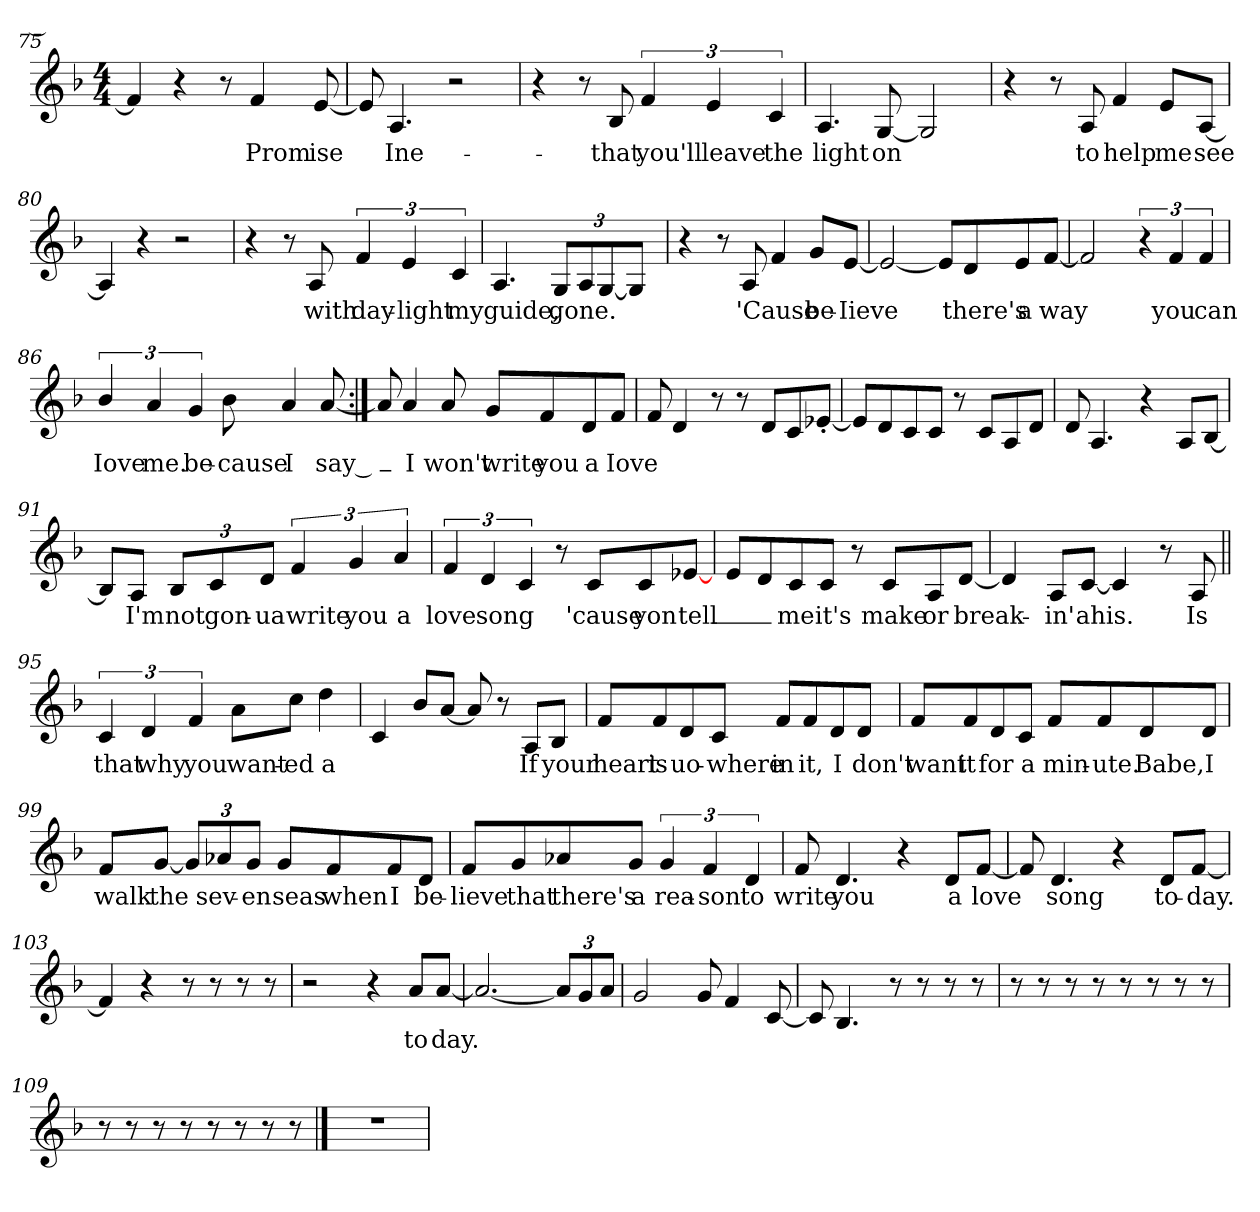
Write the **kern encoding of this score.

**kern	**text
*part1	*part1
*staff1	*staff1
*clefG2	*
*k[b-]	*
*F:	*
*M4/4	*
=75	=75
4f/]	.
4r	.
8r	.
4f/	Prom
[8e/	ise
!!LO:LB:g=z
=76	=76
8e/]	.
4.A/	Ine-
2r	.
=77	=77
4r	.
8r	.
8B-/	that
6f/	you'll
6e/	leave
6c/	the
=78	=78
4.A/	light
[8G/	on
2G/]	.
!!LO:LB:g=z
=79	=79
4r	.
8r	.
8A/	to
4f/	help
8e/L	me
[8A/J	see
=80	=80
4A/]	.
4r	.
2r	.
=81	=81
4r	.
8r	.
8A/	with
6f/	day-
6e/	light
6c/	my
!!LO:LB:g=z
=82	=82
4.A/	guide,
8G/L	gone.
*Xbrackettup	*
12A/J	.
[6G/	.
4G/]	.
=83	=83
4r	.
8r	.
8A/	'Cause
4f/	.
8g/L	be--
[8e/J	Iieve
=84	=84
2e/_	.
8e/L]	.
8d/	there's
8e/	a
[8f/J	way
!!LO:LB:g=z
=85	=85
2f/]	.
*brackettup	*
6r	.
6f/	you
6f/	can
=86	=86
6b-/	Iove
6a/	me.
6g/	be-
8b-\	cause
4a/	I
[8a/	say __
=87:|!	=87:|!
8a/]	.
4a/	I
8a/	won't
8g/L	write
8f/	you
8d/	a
8f/J	Iove
!!LO:LB:g=z
=88	=88
8f/	.
4d/	.
8r	.
8r	.
8d/L	.
8c/	.
[8e-X'/J	.
=89	=89
8e-/L]	.
8d/	.
8c/	.
8c/J	.
8r	.
8c/L	.
8A/	.
8d/J	.
=90	=90
8d/	.
4.A/	.
4r	.
8A/L	.
[8B-/J	.
!!LO:LB:g=z
=91	=91
8B-/L]	.
8A/J	I'm
*Xbrackettup	*
12B-/L	not
12c/	gon-
12d/J	ua
*brackettup	*
6f/	write
6g/	you
6a/	a
=92	=92
6f/	love
6d/	song
6c/	.
8r	.
8c/L	'cause
8c/	yon
[8e-X/J	tell_
!!LO:LB:g=z
=93	=93
8e/L	.
8d/	.
8c/	me
8c/J	it's
8r	.
8c/L	make
8A/	or
[8d/J	break-
=94	=94
4d/]	.
8A/L	in'
[8c/J	ahis.
4c/]	.
8r	.
8A/	Is
=95||	=95||
6c/	that
6d/	why
6f/	you
8a\L	want-
8cc\J	ed
4dd\	a
!!LO:LB:g=z
=96	=96
4c/	.
8b-/L	.
[8a/J	.
8a/]	.
8r	.
8A/L	If
8B-/J	your
=97	=97
8f/L	heart
8f/	is
8d/	uo-
8c/J	where
8f/L	in
8f/	it,
8d/	I
8d/J	don't
!!LO:LB:g=z
=98	=98
8f/L	want
8f/	it
8d/	for
8c/J	a
8f/L	min-
8f/	ute.
8d/	Babe,
8d/J	I
=99	=99
8f/L	walk
[8g/J	the
*Xbrackettup	*
12g/L]	.
12a-X/	sev-
12g/J	en
8g/L	seas
8f/	when
8f/	I
8d/J	be-
!!LO:LB:g=z
=100	=100
8f/L	lieve
8g/	that
8a-X/	there's
8g/J	a
*brackettup	*
6g/	rea-
6f/	son
6d/	to
=101	=101
8f/	write
4.d/	you
4r	.
8d/L	a
[8f/J	love
!!LO:LB:g=z
=102	=102
8f/]	.
4.d/	song
4r	.
8d/L	to-
[8f/J	day.
=103	=103
4f/]	.
4r	.
8r	.
8r	.
8r	.
8r	.
=104	=104
2r	.
4r	.
8a/L	to
[8a/J	day.
!!LO:LB:g=z
=105	=105
2.a/_	.
*Xbrackettup	*
12a/L]	.
12g/	.
12a/J	.
=106	=106
2g/	.
8g/	.
4f/	.
[8c/	.
=107	=107
8c/]	.
4.B-/	.
8r	.
8r	.
8r	.
8r	.
!!LO:LB:g=z
=108	=108
8r	.
8r	.
8r	.
8r	.
8r	.
8r	.
8r	.
8r	.
=109	=109
8r	.
8r	.
8r	.
8r	.
8r	.
8r	.
8r	.
8r	.
==110	==110
1r	.
=	=
*-	*-
